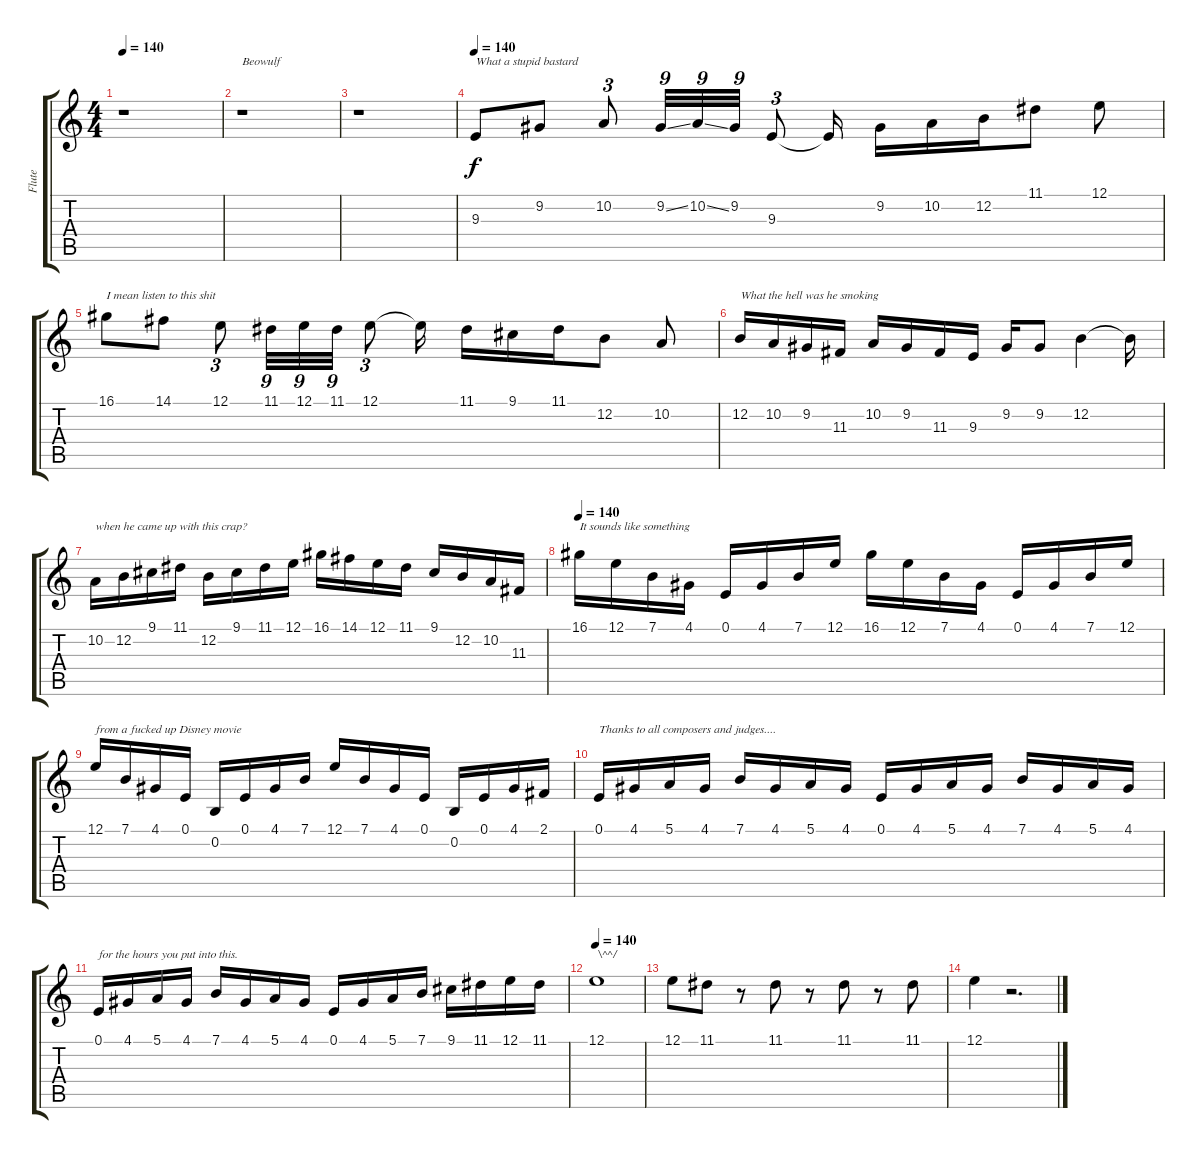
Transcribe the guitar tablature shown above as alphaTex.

\track ("Flute" "Flute") {instrument flute}
\staff {score tabs}
\tuning (E4 B3 G3 D3 A2 E2) {hide}
\ts (4 4)
\tempo 140
\clef g2
\ks c
r.1{dy f} |
r.1{txt "Beowulf"} |
r.1 |
\tempo 140
9.3.8{txt "What a stupid bastard" volume 16} 9.2.8 10.2.8{tu (3 2)} 9.2{ss}.32{tu (9 8)} 10.2{ss}.32{tu (9 8)} 9.2.32{tu (9 8)} 9.3.8{tu (3 2)} 9.3{t}.16 9.2.16 10.2.16 12.2.16 11.1.8 12.1.8 |
16.1.8{txt "I mean listen to this shit"} 14.1.8 12.1.8{tu (3 2)} 11.1.32{tu (9 8)} 12.1.32{tu (9 8)} 11.1.32{tu (9 8)} 12.1.8{tu (3 2)} 12.1{t}.16 11.1.16 9.1.16 11.1.16 12.2.8 10.2.8 |
12.2.16{txt "What the hell was he smoking"} 10.2.16 9.2.16 11.3.16 10.2.16 9.2.16 11.3.16 9.3.16 9.2.16 9.2.8 12.2.4 12.2{t}.16 |
10.2.16{txt "when he came up with this crap?"} 12.2.16 9.1.16 11.1.16 12.2.16 9.1.16 11.1.16 12.1.16 16.1.16 14.1.16 12.1.16 11.1.16 9.1.16 12.2.16 10.2.16 11.3.16 |
\tempo 140
16.1.16{txt "It sounds like something" volume 16} 12.1.16 7.1.16 4.1.16 0.1.16 4.1.16 7.1.16 12.1.16 16.1.16 12.1.16 7.1.16 4.1.16 0.1.16 4.1.16 7.1.16 12.1.16 |
12.1.16{txt "from a fucked up Disney movie"} 7.1.16 4.1.16 0.1.16 0.2.16 0.1.16 4.1.16 7.1.16 12.1.16 7.1.16 4.1.16 0.1.16 0.2.16 0.1.16 4.1.16 2.1.16 |
0.1.16{txt "Thanks to all composers and judges...."} 4.1.16 5.1.16 4.1.16 7.1.16 4.1.16 5.1.16 4.1.16 0.1.16 4.1.16 5.1.16 4.1.16 7.1.16 4.1.16 5.1.16 4.1.16 |
0.1.16{txt "for the hours you put into this."} 4.1.16 5.1.16 4.1.16 7.1.16 4.1.16 5.1.16 4.1.16 0.1.16 4.1.16 5.1.16 7.1.16 9.1.16 11.1.16 12.1.16 11.1.16 |
\tempo 140
12.1.1{txt "\\^^/"} |
12.1.8 11.1.8 r.8 11.1.8 r.8 11.1.8 r.8 11.1.8 |
12.1.4 r.2{d}
